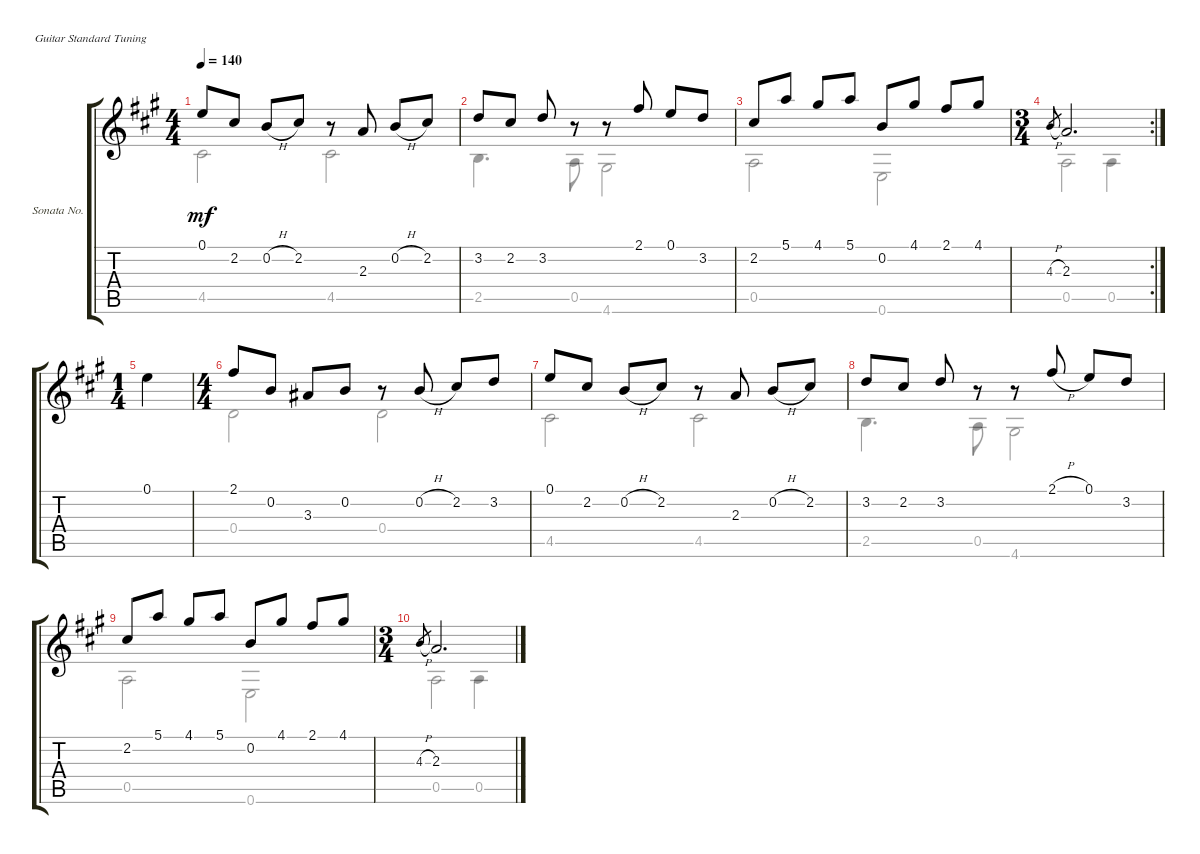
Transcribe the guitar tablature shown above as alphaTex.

\bracketExtendMode groupsimilarinstruments
\firstSystemTrackNameOrientation horizontal
\otherSystemsTrackNameOrientation horizontal
\track ("Sonata No. 21 in A (D21) - 4. Bourree" "Sonata No.") {instrument acousticguitarnylon}
\staff {score tabs}
\tuning (E4 B3 G3 D3 A2 E2)
\voice
\ts (4 4)
\tempo 140
\clef g2
\ks a
0.1.8{dy mf} 2.2.8 0.2{h}.8 2.2.8 r.8 2.3.8 0.2{h}.8 2.2.8 |
3.2.8 2.2.8 3.2.8 r.8 r.8 2.1.8 0.1.8 3.2.8 |
2.2.8 5.1.8 4.1.8 5.1.8 0.2.8 4.1.8 2.1.8 4.1.8 |
\rc 2
\ts (3 4)
4.3{h}.8{gr} 2.3.2{d} |
\ts (1 4)
0.1.4 |
\ts (4 4)
2.1.8 0.2.8 3.3.8 0.2.8 r.8 0.2{h}.8 2.2.8 3.2.8 |
0.1.8 2.2.8 0.2{h}.8 2.2.8 r.8 2.3.8 0.2{h}.8 2.2.8 |
3.2.8 2.2.8 3.2.8 r.8 r.8 2.1{h}.8 0.1.8 3.2.8 |
2.2.8 5.1.8 4.1.8 5.1.8 0.2.8 4.1.8 2.1.8 4.1.8 |
\ts (3 4)
4.3{h}.8{gr} 2.3.2{d}
\voice
\clef g2
\ottava regular
\simile none
\ks a
4.5.2{dy mf} 4.5.2 |
2.5.4{d} 0.5.8 4.6.2 |
0.5.2 0.6.2 |
0.5.2 0.5.4 |
|
0.4.2 0.4.2 |
4.5.2 4.5.2 |
2.5.4{d} 0.5.8 4.6.2 |
0.5.2 0.6.2 |
0.5.2 0.5.4
